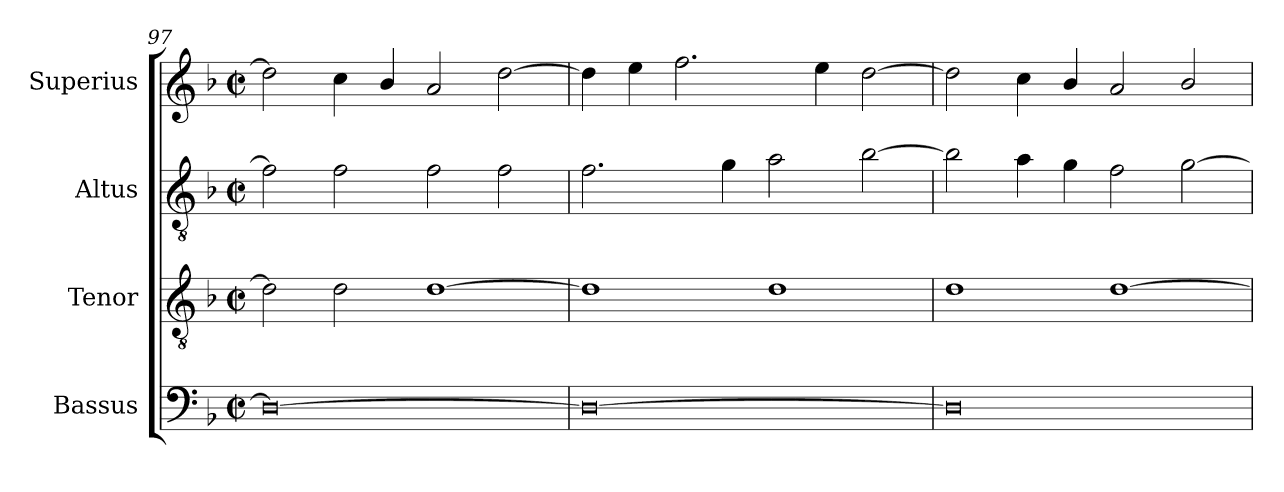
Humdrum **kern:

**kern	**kern	**kern	**kern
*part4	*part3	*part2	*part1
*staff4	*staff3	*staff2	*staff1
*I"Bassus	*I"Tenor	*I"Altus	*I"Superius
*I'B.	*I'T.	*	*I'S.
*clefF4	*clefGv2	*clefGv2	*clefG2
*	*ITrd7c12	*ITrd7c12	*
*k[b-]	*k[b-]	*k[b-]	*k[b-]
*F:	*F:	*F:	*F:
*M2/2	*M2/2	*M2/2	*M2/2
*met(c|)	*met(c|)	*met(c|)	*met(c|)
=97	=97	=97	=97
0Di_<	2Di\]	2Fi\]	2ddi\]
.	2Di\	2Fi\	4cci\
.	.	.	4b-i/
.	[>1Di	2Fi\	2ai/
.	.	2Fi\	[>2ddi\
=98	=98	=98	=98
0Di_<	1Di]	2.Fi\	4ddi\]
.	.	.	4eei\
.	.	.	2.ffi\
.	.	4Gi\	.
.	1Di	2Ai\	.
.	.	.	4eei\
.	.	[>2B-i\	[>2ddi\
=99	=99	=99	=99
0Di]	1Di	2B-i\]	2ddi\]
.	.	4Ai\	4cci\
.	.	4Gi\	4b-i/
.	[>1Di	2Fi\	2ai/
.	.	[>2Gi\	2b-i/
=	=	=	=
*-	*-	*-	*-
